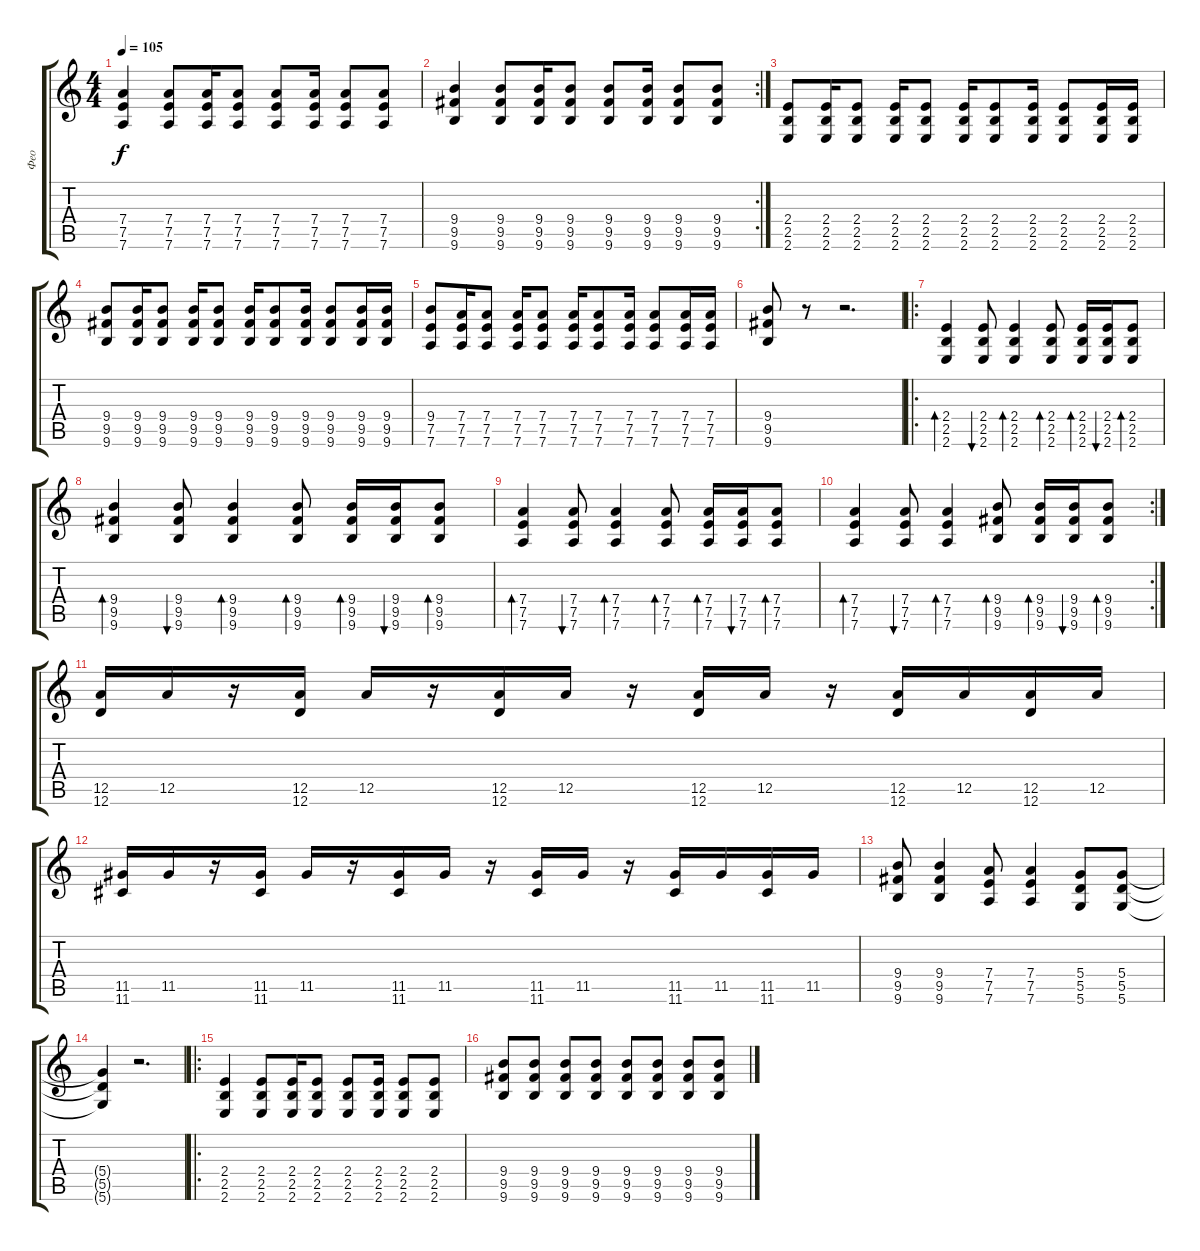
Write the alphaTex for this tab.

\track ("Фео" "Фео") {instrument distortionguitar}
\staff {score tabs}
\tuning (D4 A3 Gb3 D3 A2 D2) {hide}
\ts (4 4)
\tempo 105
\clef g2
\ks c
(7.4 7.5 7.6).4{dy f} (7.4 7.5 7.6).8 (7.4 7.5 7.6).16 (7.4 7.5 7.6).8 (7.4 7.5 7.6).8 (7.4 7.5 7.6).16 (7.4 7.5 7.6).8 (7.4 7.5 7.6).8 |
\rc 2
(9.4 9.5 9.6).4 (9.4 9.5 9.6).8 (9.4 9.5 9.6).16 (9.4 9.5 9.6).8 (9.4 9.5 9.6).8 (9.4 9.5 9.6).16 (9.4 9.5 9.6).8 (9.4 9.5 9.6).8 |
(2.4 2.5 2.6).8 (2.4 2.5 2.6).16 (2.4 2.5 2.6).8 (2.4 2.5 2.6).16 (2.4 2.5 2.6).8 (2.4 2.5 2.6).16 (2.4 2.5 2.6).8 (2.4 2.5 2.6).16 (2.4 2.5 2.6).8 (2.4 2.5 2.6).16 (2.4 2.5 2.6).16 |
(9.4 9.5 9.6).8 (9.4 9.5 9.6).16 (9.4 9.5 9.6).8 (9.4 9.5 9.6).16 (9.4 9.5 9.6).8 (9.4 9.5 9.6).16 (9.4 9.5 9.6).8 (9.4 9.5 9.6).16 (9.4 9.5 9.6).8 (9.4 9.5 9.6).16 (9.4 9.5 9.6).16 |
(9.4 7.5 7.6).8 (7.4 7.5 7.6).16 (7.4 7.5 7.6).8 (7.4 7.5 7.6).16 (7.4 7.5 7.6).8 (7.4 7.5 7.6).16 (7.4 7.5 7.6).8 (7.4 7.5 7.6).16 (7.4 7.5 7.6).8 (7.4 7.5 7.6).16 (7.4 7.5 7.6).16 |
(9.4 9.5 9.6).8 r.8 r.2{d} |
\ro
(2.4 2.5 2.6).4{bd 120 instrument acousticguitarsteel} (2.4 2.5 2.6).8{bu 120} (2.4 2.5 2.6).4{bd 120} (2.4 2.5 2.6).8{bd 120} (2.4 2.5 2.6).16{bd 120} (2.4 2.5 2.6).16{bu 120} (2.4 2.5 2.6).8{bd 120} |
(9.4 9.5 9.6).4{bd 120} (9.4 9.5 9.6).8{bu 120} (9.4 9.5 9.6).4{bd 120} (9.4 9.5 9.6).8{bd 120} (9.4 9.5 9.6).16{bd 120} (9.4 9.5 9.6).16{bu 120} (9.4 9.5 9.6).8{bd 120} |
(7.4 7.5 7.6).4{bd 120} (7.4 7.5 7.6).8{bu 120} (7.4 7.5 7.6).4{bd 120} (7.4 7.5 7.6).8{bd 120} (7.4 7.5 7.6).16{bd 120} (7.4 7.5 7.6).16{bu 120} (7.4 7.5 7.6).8{bd 120} |
\rc 2
(7.4 7.5 7.6).4{bd 120} (7.4 7.5 7.6).8{bu 120} (7.4 7.5 7.6).4{bd 120} (9.4 9.5 9.6).8{bd 120} (9.4 9.5 9.6).16{bd 120} (9.4 9.5 9.6).16{bu 120} (9.4 9.5 9.6).8{bd 120} |
(12.5 12.6).16{instrument distortionguitar} 12.5.16 r.16 (12.5 12.6).16 12.5.16 r.16 (12.5 12.6).16 12.5.16 r.16 (12.5 12.6).16 12.5.16 r.16 (12.5 12.6).16 12.5.16 (12.5 12.6).16 12.5.16 |
(11.5 11.6).16 11.5.16 r.16 (11.5 11.6).16 11.5.16 r.16 (11.5 11.6).16 11.5.16 r.16 (11.5 11.6).16 11.5.16 r.16 (11.5 11.6).16 11.5.16 (11.5 11.6).16 11.5.16 |
(9.4 9.5 9.6).8 (9.4 9.5 9.6).4 (7.4 7.5 7.6).8 (7.4 7.5 7.6).4 (5.4 5.5 5.6).8 (5.4 5.5 5.6).8 |
(5.4{t} 5.5{t} 5.6{t}).4 r.2{d} |
\ro
(2.4 2.5 2.6).4 (2.4 2.5 2.6).8 (2.4 2.5 2.6).16 (2.4 2.5 2.6).8 (2.4 2.5 2.6).8 (2.4 2.5 2.6).16 (2.4 2.5 2.6).8 (2.4 2.5 2.6).8 |
(9.4 9.5 9.6).8 (9.4 9.5 9.6).8 (9.4 9.5 9.6).8 (9.4 9.5 9.6).8 (9.4 9.5 9.6).8 (9.4 9.5 9.6).8 (9.4 9.5 9.6).8 (9.4 9.5 9.6).8
